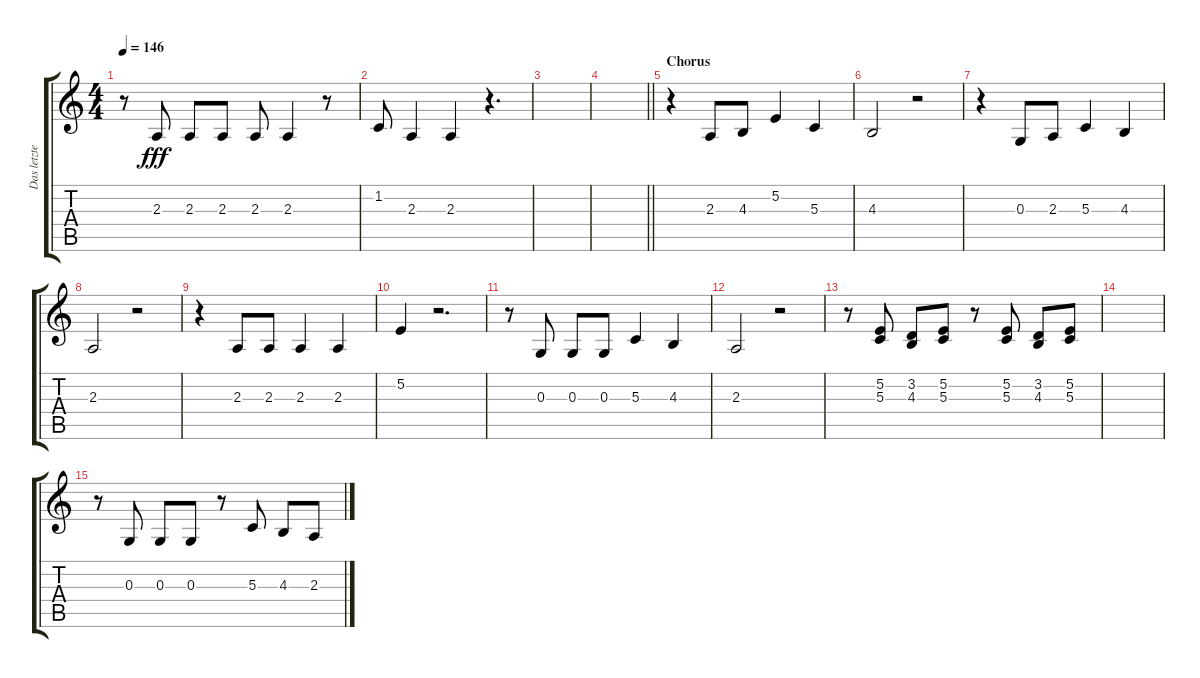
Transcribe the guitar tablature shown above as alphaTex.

\track ("Das letzte Einhorn" "Das letzte") {instrument choiraahs}
\staff {score tabs}
\tuning (E4 B3 G3 D3 A2 D2) {hide}
\ts (4 4)
\tempo 146
\clef g2
\ks c
r.8{dy fff} 2.3.8 2.3.8 2.3.8 2.3.8 2.3.4 r.8 |
1.2.8 2.3.4 2.3.4 r.4{d} |
|
\barLineRight lightlight
|
\section ("" "Chorus")
r.4 2.3.8 4.3.8 5.2.4 5.3.4 |
4.3.2 r.2 |
r.4 0.3.8 2.3.8 5.3.4 4.3.4 |
2.3.2 r.2 |
r.4 2.3.8 2.3.8 2.3.4 2.3.4 |
5.2.4 r.2{d} |
r.8 0.3.8 0.3.8 0.3.8 5.3.4 4.3.4 |
2.3.2 r.2 |
r.8 (5.2 5.3).8 (3.2 4.3).8 (5.2 5.3).8 r.8 (5.2 5.3).8 (3.2 4.3).8 (5.2 5.3).8 |
|
r.8 0.3.8 0.3.8 0.3.8 r.8 5.3.8 4.3.8 2.3.8
